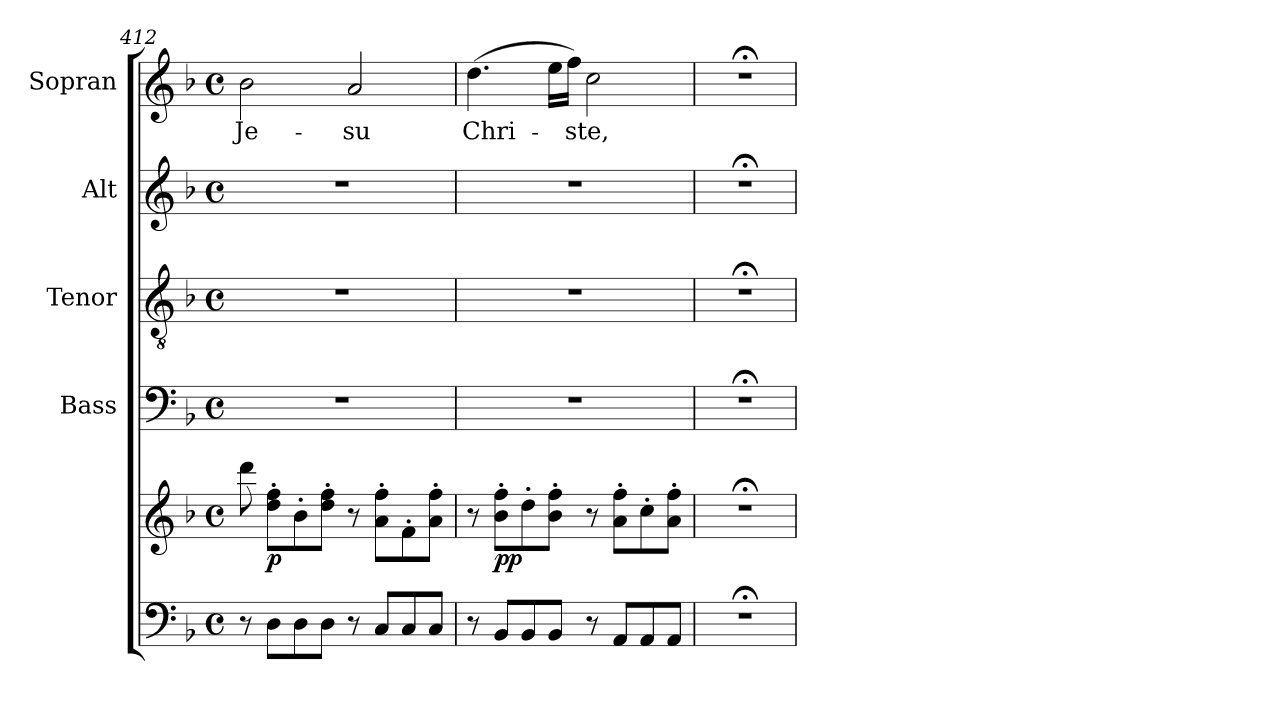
**kern	**kern	**dynam	**kern	**kern	**kern	**kern	**text
*part5	*part5	*part5	*part4	*part3	*part2	*part1	*part1
*staff6	*staff5	*staff5/6	*staff4	*staff3	*staff2	*staff1	*staff1
*	*	*	*I"Bass	*I"Tenor	*I"Alt	*I"Sopran	*
*	*	*	*I'B.	*I'T.	*I'A.	*I'S.	*
*clefF4	*clefG2	*	*clefF4	*clefGv2	*clefG2	*clefG2	*
*k[b-]	*k[b-]	*	*k[b-]	*k[b-]	*k[b-]	*k[b-]	*
*F:	*F:	*	*F:	*F:	*F:	*F:	*
*M4/4	*M4/4	*	*M4/4	*M4/4	*M4/4	*M4/4	*
*met(c)	*met(c)	*	*met(c)	*met(c)	*met(c)	*met(c)	*
=412	=412	=412	=412	=412	=412	=412	=412
!	!	!	!	!	!	!	!LO:LY:b
8r	8ddd\	.	1r	1r	1r	2b-\	Je-
!	!	!LO:DY:b	!	!	!	!	!
8D\L	8dd\'> 8ff\'>L	p	.	.	.	.	.
8D\	8b-'>\	.	.	.	.	.	.
8D\J	8dd\'> 8ff\'>J	.	.	.	.	.	.
!	!	!	!	!	!	!	!LO:LY:b
8r	8r	.	.	.	.	2a/	-su
8C/L	8a\'> 8ff\'>L	.	.	.	.	.	.
8C/	8f'>\	.	.	.	.	.	.
8C/J	8a\'> 8ff\'>J	.	.	.	.	.	.
=413	=413	=413	=413	=413	=413	=413	=413
!	!	!	!	!	!	!	!LO:LY:b
8r	8r	.	1r	1r	1r	(>4.dd\	Chri-
!	!	!LO:DY:b	!	!	!	!	!
8BB-/L	8b-\'> 8ff\'>L	pp	.	.	.	.	.
8BB-/	8dd'>\	.	.	.	.	.	.
8BB-/J	8b-\'> 8ff\'>J	.	.	.	.	16ee\LL	.
.	.	.	.	.	.	16ff\JJ)	.
!	!	!	!	!	!	!	!LO:LY:b
8r	8r	.	.	.	.	2cc\	-ste,
8AA/L	8a\'> 8ff\'>L	.	.	.	.	.	.
8AA/	8cc'>\	.	.	.	.	.	.
8AA/J	8a\'> 8ff\'>J	.	.	.	.	.	.
!!LO:PB:g=z
=414	=414	=414	=414	=414	=414	=414	=414
1r;<	1r;<	.	1r;<	1r;<	1r;<	1r;<	.
=	=	=	=	=	=	=	=
*-	*-	*-	*-	*-	*-	*-	*-
